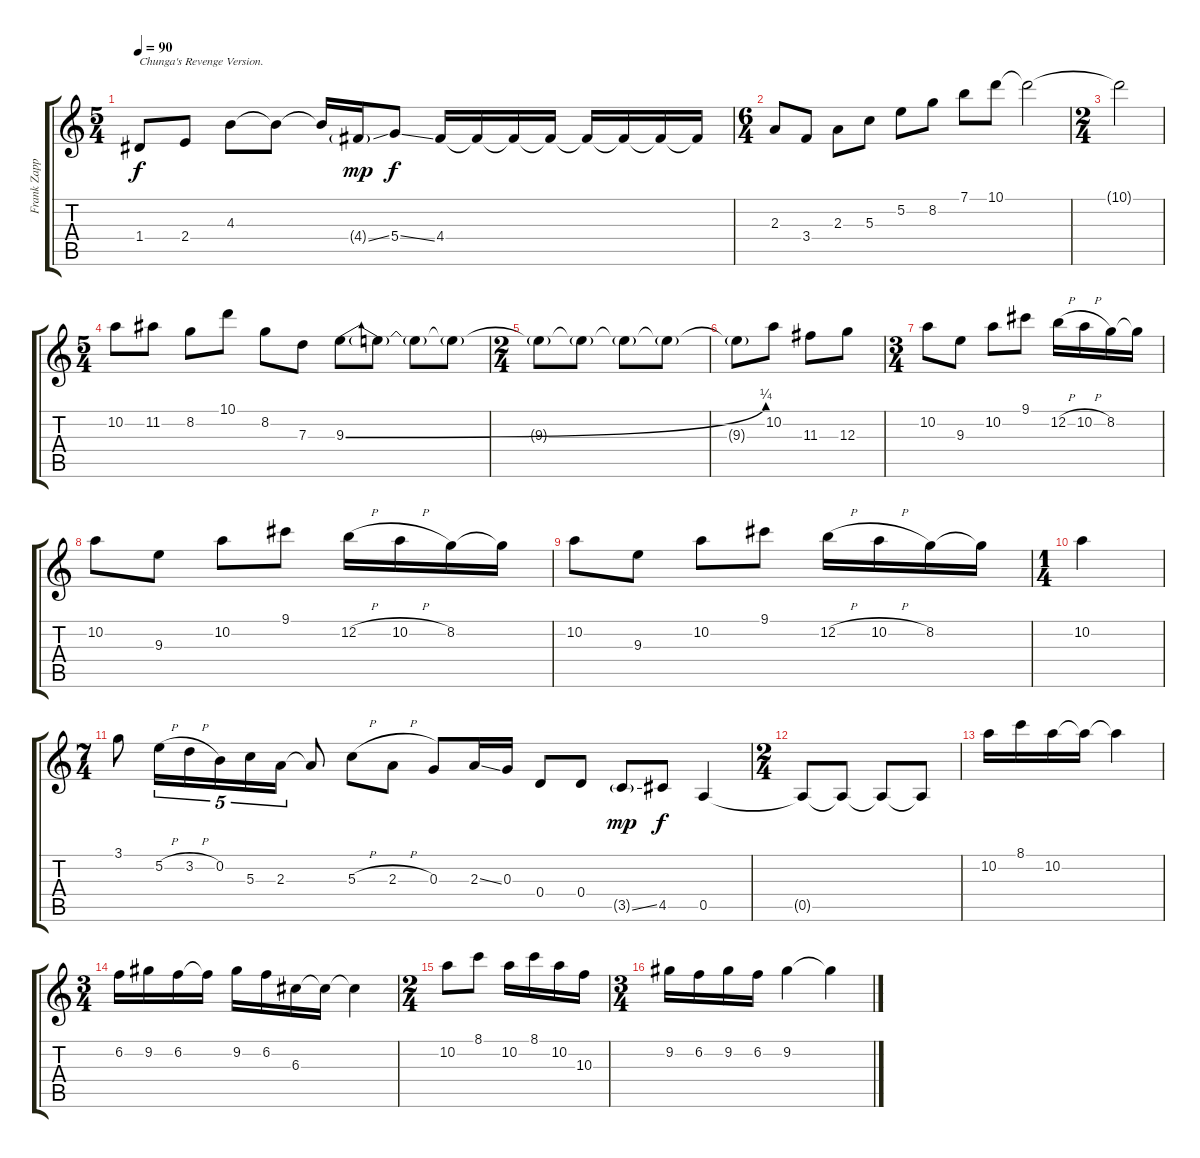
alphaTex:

\track ("Frank Zappa" "Frank Zapp") {instrument electricguitarclean}
\staff {score tabs}
\tuning (E4 B3 G3 D3 A2 E2) {hide}
\ts (5 4)
\tempo 90
\clef g2
\ks c
1.4.8{txt "Chunga's Revenge Version." dy f instrument electricguitarclean} 2.4.8 4.3.8 4.3{t}.8 4.3{t}.16 4.4{ss g}.16{dy mp} 5.4{ss}.8{dy f} 4.4.16 4.4{t}.16 4.4{t}.16 4.4{t}.16 4.4{t}.16 4.4{t}.16 4.4{t}.16 4.4{t}.16 |
\ts (6 4)
2.3.8 3.4.8 2.3.8 5.3.8 5.2.8 8.2.8 7.1.8 10.1.8 10.1{t}.2 |
\ts (2 4)
10.1{t}.2 |
\ts (5 4)
10.2.8 11.2.8 8.2.8 10.1.8 8.2.8 7.3.8 9.3{be (bend 0 0 60 1)}.8 9.3{t}.8 9.3{t}.8 9.3{t}.8 |
\ts (2 4)
9.3{t}.8 9.3{t}.8 9.3{t}.8 9.3{t}.8 |
9.3{t}.8 10.2.8 11.3.8 12.3.8 |
\ts (3 4)
10.2.8 9.3.8 10.2.8 9.1.8 12.2{h}.16 10.2{h}.16 8.2.16 8.2{t}.16 |
10.2.8 9.3.8 10.2.8 9.1.8 12.2{h}.16 10.2{h}.16 8.2.16 8.2{t}.16 |
10.2.8 9.3.8 10.2.8 9.1.8 12.2{h}.16 10.2{h}.16 8.2.16 8.2{t}.16 |
\ts (1 4)
10.2.4 |
\ts (7 4)
3.1.8 5.2{h}.16{tu (5 4)} 3.2{h}.16{tu (5 4)} 0.2.16{tu (5 4)} 5.3.16{tu (5 4)} 2.3.16{tu (5 4)} 2.3{t}.8 5.3{h}.8 2.3{h}.8 0.3.8 2.3{ss}.16 0.3.16 0.4.8 0.4.8 3.5{ss g}.8{dy mp} 4.5.8{dy f} 0.5.4 |
\ts (2 4)
0.5{t}.8 0.5{t}.8 0.5{t}.8 0.5{t}.8 |
10.2.16 8.1.16 10.2.16 10.2{t}.16 10.2{t}.4 |
\ts (3 4)
6.2.16 9.2.16 6.2.16 6.2{t}.16 9.2.16 6.2.16 6.3.16 6.3{t}.16 6.3{t}.4 |
\ts (2 4)
10.2.8 8.1.8 10.2.16 8.1.16 10.2.16 10.3.16 |
\ts (3 4)
9.2.16 6.2.16 9.2.16 6.2.16 9.2.4 9.2{t}.4
